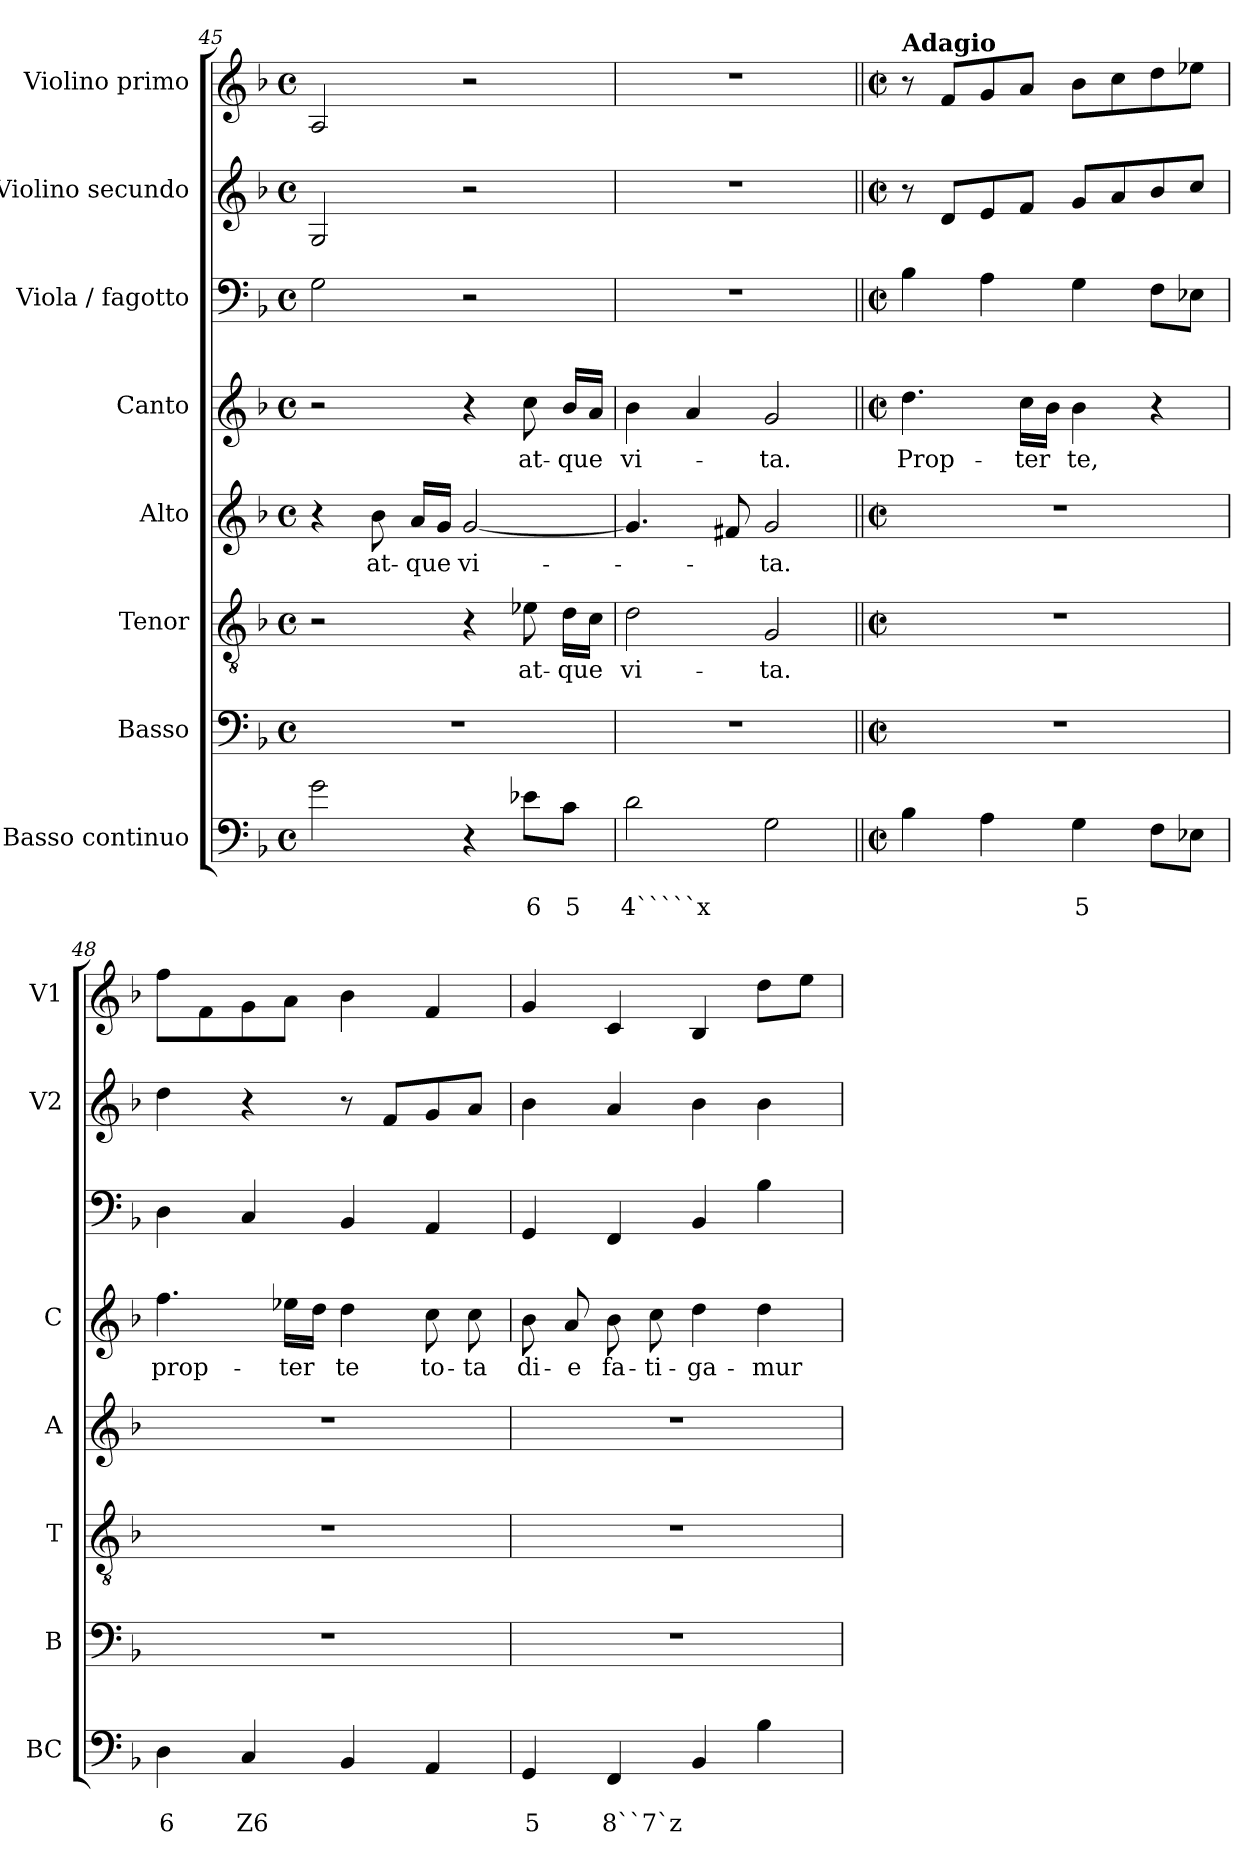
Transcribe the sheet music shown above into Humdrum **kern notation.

**kern	**text	**text	**kern	**kern	**text	**kern	**text	**kern	**text	**kern	**kern	**kern
*part8	*part8	*part8	*part7	*part6	*part6	*part5	*part5	*part4	*part4	*part3	*part2	*part1
*staff8	*staff8	*staff8	*staff7	*staff6	*staff6	*staff5	*staff5	*staff4	*staff4	*staff3	*staff2	*staff1
*I"Basso continuo	*	*	*I"Basso	*I"Tenor	*	*I"Alto	*	*I"Canto	*	*I"Viola / fagotto	*I"Violino secundo	*I"Violino primo
*I'BC	*	*	*I'B	*I'T	*	*I'A	*	*I'C	*	*	*I'V2	*I'V1
*clefF4	*	*	*clefF4	*clefGv2	*	*clefG2	*	*clefG2	*	*clefF4	*clefG2	*clefG2
*k[b-]	*	*	*k[b-]	*k[b-]	*	*k[b-]	*	*k[b-]	*	*k[b-]	*k[b-]	*k[b-]
*F:	*	*	*F:	*F:	*	*F:	*	*F:	*	*F:	*F:	*F:
*M4/4	*	*	*M4/4	*M4/4	*	*M4/4	*	*M4/4	*	*M4/4	*M4/4	*M4/4
*met(c)	*	*	*met(c)	*met(c)	*	*met(c)	*	*met(c)	*	*met(c)	*met(c)	*met(c)
=45	=45	=45	=45	=45	=45	=45	=45	=45	=45	=45	=45	=45
2g\	.	.	1r	2r	.	4r	.	2r	.	2G\	2G/	2A/
!	!	!	!	!	!	!	!LO:LY:b	!	!	!	!	!
.	.	.	.	.	.	8b-\	at-	.	.	.	.	.
!	!	!	!	!	!	!	!LO:LY:b	!	!	!	!	!
.	.	.	.	.	.	16a/LL	-que	.	.	.	.	.
.	.	.	.	.	.	16g/JJ	.	.	.	.	.	.
!	!	!	!	!	!	!	!LO:LY:b	!	!	!	!	!
4r	.	.	.	4r	.	[2g/	vi-	4r	.	2r	2r	2r
!	!	!LO:LY:b	!	!	!LO:LY:b	!	!	!	!LO:LY:b	!	!	!
8e-X\L	.	6	.	8e-X\	at-	.	.	8cc\	at-	.	.	.
!	!	!LO:LY:b	!	!	!LO:LY:b	!	!	!	!LO:LY:b	!	!	!
8c\J	.	5	.	16d\LL	-que	.	.	16b-/LL	-que	.	.	.
.	.	.	.	16c\JJ	.	.	.	16a/JJ	.	.	.	.
=46	=46	=46	=46	=46	=46	=46	=46	=46	=46	=46	=46	=46
!	!	!LO:LY:b	!	!	!LO:LY:b	!	!	!	!LO:LY:b	!	!	!
2d\	.	4`````x	1r	2d\	vi-	4.g/]	.	4b-\	vi-	1r	1r	1r
.	.	.	.	.	.	.	.	4a/	.	.	.	.
.	.	.	.	.	.	8f#X/	.	.	.	.	.	.
!	!	!	!	!	!LO:LY:b	!	!LO:LY:b	!	!LO:LY:b	!	!	!
2G\	.	.	.	2G/	-ta.	2g/	-ta.	2g/	-ta.	.	.	.
!!LO:LB:g=z
=47||	=47||	=47||	=47||	=47||	=47||	=47||	=47||	=47||	=47||	=47||	=47||	=47||
*M2/2	*	*	*M2/2	*M2/2	*	*M2/2	*	*M2/2	*	*M2/2	*M2/2	*M2/2
*met(c|)	*	*	*met(c|)	*met(c|)	*	*met(c|)	*	*met(c|)	*	*met(c|)	*met(c|)	*met(c|)
!	!	!	!	!	!	!	!	!	!	!	!	!LO:TX:a:B:t=Adagio
!	!	!	!	!	!	!	!	!	!LO:LY:b	!	!	!
4B-\	.	.	1r	1r	.	1r	.	4.dd\	Prop-	4B-\	8r	8r
.	.	.	.	.	.	.	.	.	.	.	8d/L	8f/L
4A\	.	.	.	.	.	.	.	.	.	4A\	8e/	8g/
!	!	!	!	!	!	!	!	!	!LO:LY:b	!	!	!
.	.	.	.	.	.	.	.	16cc\LL	-ter	.	8f/J	8a/J
.	.	.	.	.	.	.	.	16b-\JJ	.	.	.	.
!	!	!LO:LY:b	!	!	!	!	!	!	!LO:LY:b	!	!	!
4G\	.	5	.	.	.	.	.	4b-\	te,	4G\	8g/L	8b-\L
.	.	.	.	.	.	.	.	.	.	.	8a/	8cc\
8F\L	.	.	.	.	.	.	.	4r	.	8F\L	8b-/	8dd\
8E-X\J	.	.	.	.	.	.	.	.	.	8E-X\J	8cc/J	8ee-X\J
=48	=48	=48	=48	=48	=48	=48	=48	=48	=48	=48	=48	=48
!	!	!LO:LY:b	!	!	!	!	!	!	!LO:LY:b	!	!	!
4D\	.	6	1r	1r	.	1r	.	4.ff\	prop-	4D\	4dd\	8ff\L
.	.	.	.	.	.	.	.	.	.	.	.	8f\
!	!	!LO:LY:b	!	!	!	!	!	!	!	!	!	!
4C/	.	Z6	.	.	.	.	.	.	.	4C/	4r	8g\
!	!	!	!	!	!	!	!	!	!LO:LY:b	!	!	!
.	.	.	.	.	.	.	.	16ee-X\LL	-ter	.	.	8a\J
.	.	.	.	.	.	.	.	16dd\JJ	.	.	.	.
!	!	!	!	!	!	!	!	!	!LO:LY:b	!	!	!
4BB-/	.	.	.	.	.	.	.	4dd\	te	4BB-/	8r	4b-\
.	.	.	.	.	.	.	.	.	.	.	8f/L	.
!	!	!	!	!	!	!	!	!	!LO:LY:b	!	!	!
4AA/	.	.	.	.	.	.	.	8cc\	to-	4AA/	8g/	4f/
!	!	!	!	!	!	!	!	!	!LO:LY:b	!	!	!
.	.	.	.	.	.	.	.	8cc\	-ta	.	8a/J	.
=49	=49	=49	=49	=49	=49	=49	=49	=49	=49	=49	=49	=49
!	!	!LO:LY:b	!	!	!	!	!	!	!LO:LY:b	!	!	!
4GG/	.	5	1r	1r	.	1r	.	8b-\	di-	4GG/	4b-\	4g/
!	!	!	!	!	!	!	!	!	!LO:LY:b	!	!	!
.	.	.	.	.	.	.	.	8a/	-e	.	.	.
!	!	!LO:LY:b	!	!	!	!	!	!	!LO:LY:b	!	!	!
4FF/	.	8``7`z	.	.	.	.	.	8b-\	fa-	4FF/	4a/	4c/
!	!	!	!	!	!	!	!	!	!LO:LY:b	!	!	!
.	.	.	.	.	.	.	.	8cc\	-ti-	.	.	.
!	!	!	!	!	!	!	!	!	!LO:LY:b	!	!	!
4BB-/	.	.	.	.	.	.	.	4dd\	-ga-	4BB-/	4b-\	4B-/
!	!	!	!	!	!	!	!	!	!LO:LY:b	!	!	!
4B-\	.	.	.	.	.	.	.	4dd\	-mur	4B-\	4b-\	8dd\L
.	.	.	.	.	.	.	.	.	.	.	.	8ee\J
=	=	=	=	=	=	=	=	=	=	=	=	=
*-	*-	*-	*-	*-	*-	*-	*-	*-	*-	*-	*-	*-
